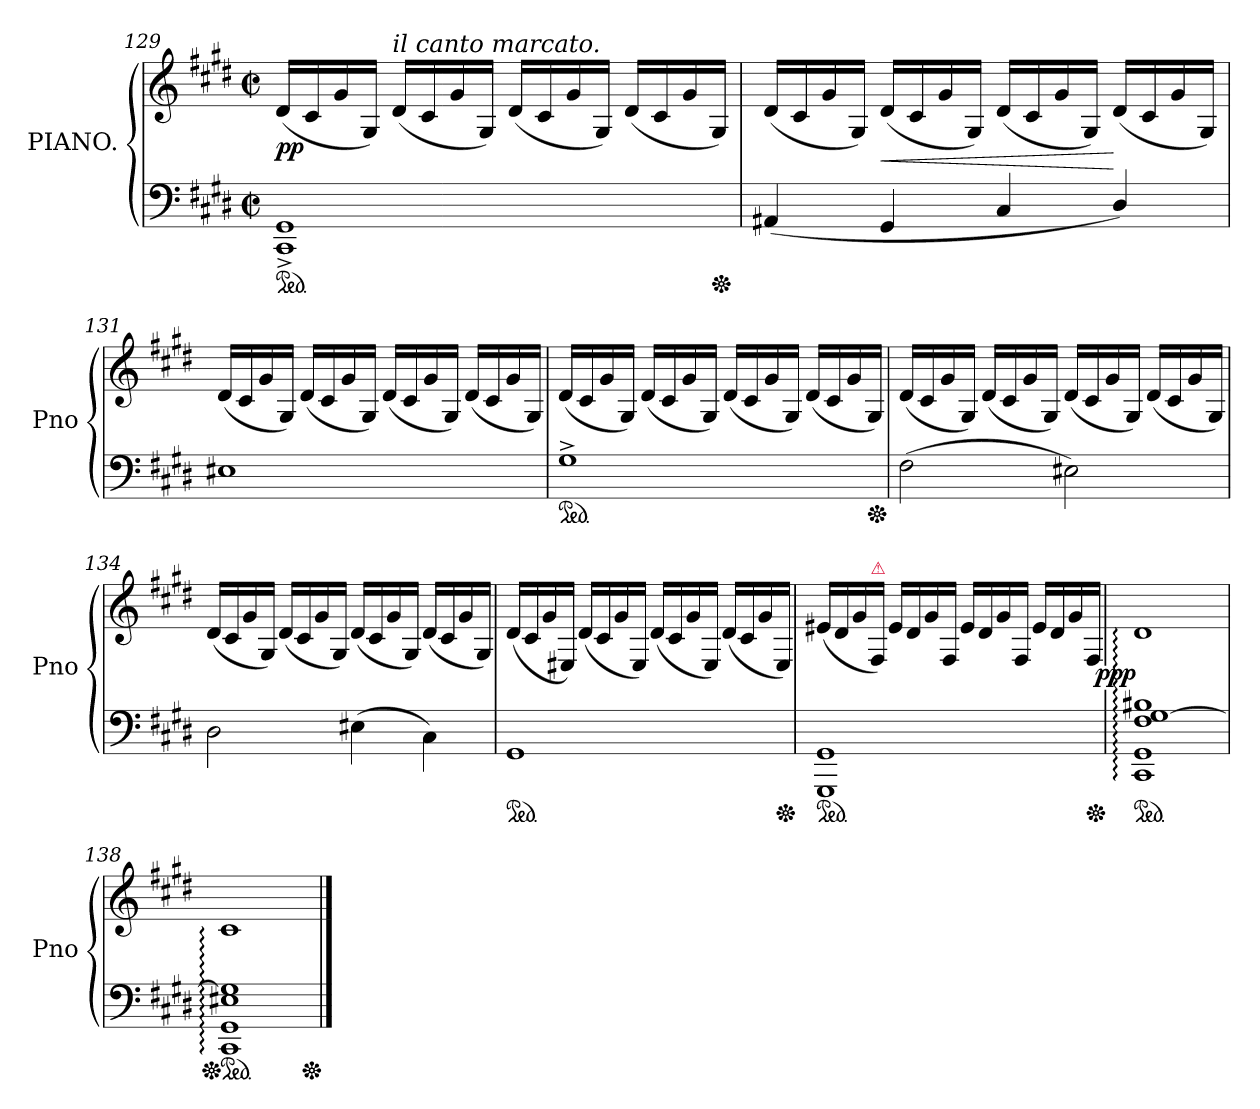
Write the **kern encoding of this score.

**kern	**kern	**dynam
*part1	*part1	*part1
*staff2	*staff1	*staff1/2
*I"PIANO.	*	*
*I'Pno	*	*
*clefF4	*clefG2	*
*k[f#c#g#d#]	*k[f#c#g#d#]	*
*M2/2	*M2/2	*
*met(c|)	*met(c|)	*
*ped	*	*
=129	=129	=129
1CC#^> 1GG#^>	(16d#LL	pp
.	16c#	.
.	16g#	.
.	16G#JJ)	.
!	!LO:TX:a:i:t=il canto marcato.	!
.	(16d#LL	.
.	16c#	.
.	16g#	.
.	16G#JJ)	.
.	(16d#LL	.
.	16c#	.
.	16g#	.
.	16G#JJ)	.
.	(16d#LL	.
.	16c#	.
.	16g#	.
*Xped	*	*
.	16G#JJ)	.
=130	=130	=130
(<4AA#X/	(<16d#LL	.
.	16c#	.
.	16g#	.
.	16G#JJ)	.
!	!	!LO:HP:b
4GG#/	(<16d#LL	<
.	16c#	.
.	16g#	.
.	16G#JJ)	.
4C#/	(<16d#LL	.
.	16c#	.
.	16g#	.
.	16G#JJ)	.
4D#/)	(<16d#LL	[
.	16c#	.
.	16g#	.
.	16G#JJ)	.
=131	=131	=131
1E#X	(<16d#LL	.
.	16c#	.
.	16g#	.
.	16G#JJ)	.
.	(<16d#LL	.
.	16c#	.
.	16g#	.
.	16G#JJ)	.
.	(<16d#LL	.
.	16c#	.
.	16g#	.
.	16G#JJ)	.
.	(<16d#LL	.
.	16c#	.
.	16g#	.
.	16G#JJ)	.
=132	=132	=132
*ped	*	*
1G#^	(<16d#LL	.
.	16c#	.
.	16g#	.
.	16G#JJ)	.
.	(<16d#LL	.
.	16c#	.
.	16g#	.
.	16G#JJ)	.
.	(<16d#LL	.
.	16c#	.
.	16g#	.
.	16G#JJ)	.
.	(<16d#LL	.
.	16c#	.
.	16g#	.
*Xped	*	*
.	16G#JJ)	.
=133	=133	=133
(>2F#	(<16d#LL	.
.	16c#	.
.	16g#	.
.	16G#JJ)	.
.	(<16d#LL	.
.	16c#	.
.	16g#	.
.	16G#JJ)	.
2E#X)	(<16d#LL	.
.	16c#	.
.	16g#	.
.	16G#JJ)	.
.	(<16d#LL	.
.	16c#	.
.	16g#	.
.	16G#JJ)	.
=134	=134	=134
2D#	(<16d#LL	.
.	16c#	.
.	16g#	.
.	16G#JJ)	.
.	(<16d#LL	.
.	16c#	.
.	16g#	.
.	16G#JJ)	.
(>4E#X	(<16d#LL	.
.	16c#	.
.	16g#	.
.	16G#JJ)	.
4C#\)	(<16d#LL	.
.	16c#	.
.	16g#	.
.	16G#JJ)	.
=135	=135	=135
*ped	*	*
1GG#	(<16d#LL	.
.	16c#	.
.	16g#	.
.	16E#XJJ)	.
.	(<16d#LL	.
.	16c#	.
.	16g#	.
.	16E#JJ)	.
.	(<16d#LL	.
.	16c#	.
.	16g#	.
.	16E#JJ)	.
.	(<16d#LL	.
.	16c#	.
.	16g#	.
*Xped	*	*
.	16E#JJ)	.
=136	=136	=136
*ped	*	*
1GGG# 1GG#	(<16e#XLL	.
.	16d#	.
.	16g#	.
!	!LO:TX:a:i:color=crimson:t=⚠	!
.	16F#/JJ)	.
.	16e#LL	.
.	16d#	.
.	16g#	.
.	16F#/JJ	.
.	16e#LL	.
.	16d#	.
.	16g#	.
.	16F#/JJ	.
.	16e#LL	.
.	16d#	.
.	16g#	.
*Xped	*	*
.	16F#/JJ	.
=137	=137	=137
!	!	!LO:DY:rj
*ped	*	*
1CC#:: 1GG#:: 1F#:: [1G#:: 1B#X::	1d#::	ppp
=138	=138	=138
*Xped	*	*
*ped	*	*
1CC#:: 1GG#:: 1E#X:: 1G#]::	1c#::	.
*Xped	*	*
==	==	==
*-	*-	*-
